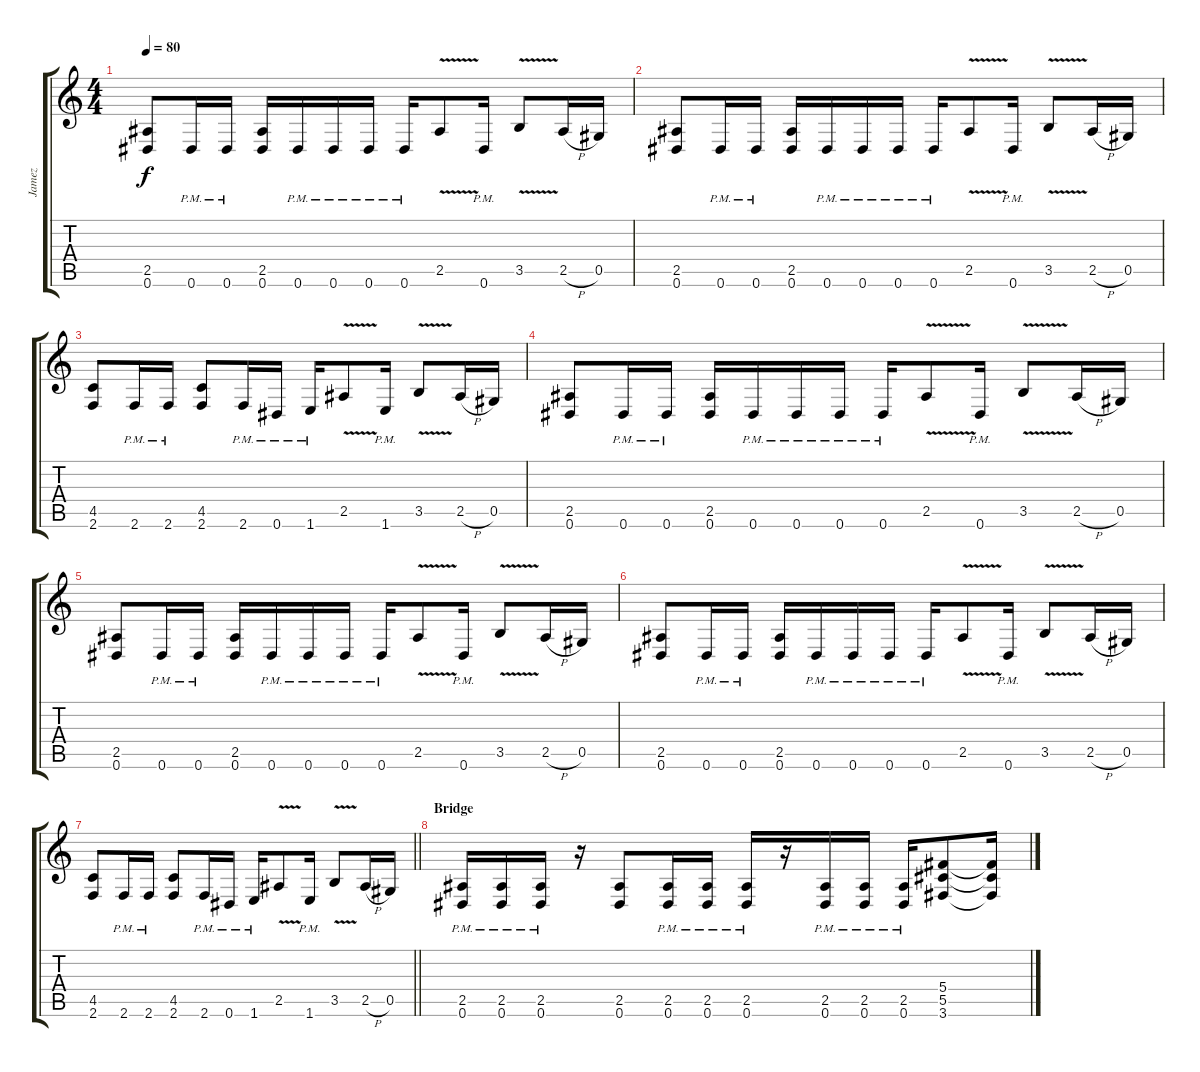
\track ("Jamez" "Jamez") {instrument distortionguitar}
\staff {score tabs}
\tuning (Eb4 Bb3 Gb3 Db3 Ab2 Eb2) {hide}
\ts (4 4)
\tempo 80
\clef g2
\ks c
(2.5 0.6).8{dy f} 0.6{pm}.16 0.6{pm}.16 (2.5 0.6).16 0.6{pm}.16 0.6{pm}.16 0.6{pm}.16 0.6{pm}.16 2.5{v}.8 0.6{pm}.16 3.5{v}.8 2.5{h}.16 0.5.16 |
(2.5 0.6).8 0.6{pm}.16 0.6{pm}.16 (2.5 0.6).16 0.6{pm}.16 0.6{pm}.16 0.6{pm}.16 0.6{pm}.16 2.5{v}.8 0.6{pm}.16 3.5{v}.8 2.5{h}.16 0.5.16 |
(4.5 2.6).8 2.6{pm}.16 2.6{pm}.16 (4.5 2.6).8 2.6{pm}.16 0.6{pm}.16 1.6{pm}.16 2.5{v}.8 1.6{pm}.16 3.5{v}.8 2.5{h}.16 0.5.16 |
(2.5 0.6).8 0.6{pm}.16 0.6{pm}.16 (2.5 0.6).16 0.6{pm}.16 0.6{pm}.16 0.6{pm}.16 0.6{pm}.16 2.5{v}.8 0.6{pm}.16 3.5{v}.8 2.5{h}.16 0.5.16 |
(2.5 0.6).8 0.6{pm}.16 0.6{pm}.16 (2.5 0.6).16 0.6{pm}.16 0.6{pm}.16 0.6{pm}.16 0.6{pm}.16 2.5{v}.8 0.6{pm}.16 3.5{v}.8 2.5{h}.16 0.5.16 |
(2.5 0.6).8 0.6{pm}.16 0.6{pm}.16 (2.5 0.6).16 0.6{pm}.16 0.6{pm}.16 0.6{pm}.16 0.6{pm}.16 2.5{v}.8 0.6{pm}.16 3.5{v}.8 2.5{h}.16 0.5.16 |
\barLineRight lightlight
(4.5 2.6).8 2.6{pm}.16 2.6{pm}.16 (4.5 2.6).8 2.6{pm}.16 0.6{pm}.16 1.6{pm}.16 2.5{v}.8 1.6{pm}.16 3.5{v}.8 2.5{h}.16 0.5.16 |
\section ("" "Bridge")
(2.5{pm} 0.6{pm}).16 (2.5{pm} 0.6{pm}).16 (2.5{pm} 0.6{pm}).16 r.16 (2.5 0.6).8 (2.5{pm} 0.6{pm}).16 (2.5{pm} 0.6{pm}).16 (2.5{pm} 0.6{pm}).16 r.16 (2.5{pm} 0.6{pm}).16 (2.5{pm} 0.6{pm}).16 (2.5{pm} 0.6{pm}).16 (5.4 5.5 3.6).8 (5.4{t} 5.5{t} 3.6{t}).16
